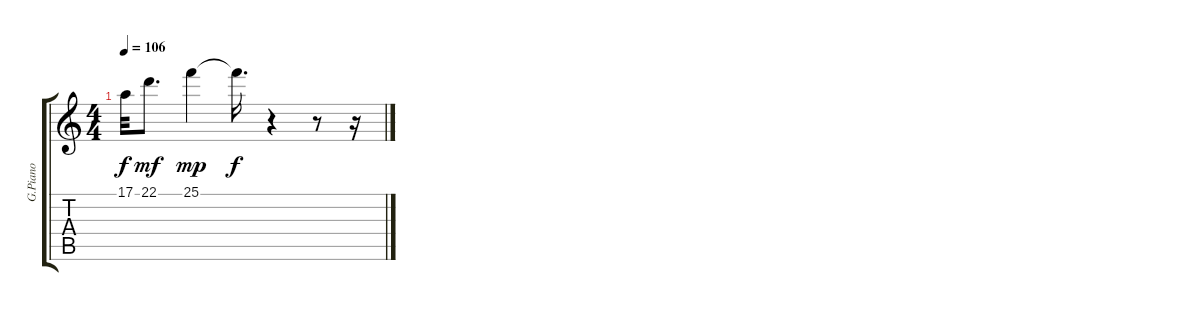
\track ("G.Piano" "G.Piano") {instrument acousticgrandpiano}
\staff {score tabs}
\tuning (E4 B3 G3 D3 A2 E2) {hide}
\ts (4 4)
\tempo 106
\clef g2
\ks c
17.1{t}.32{dy f} 22.1.8{d dy mf} 25.1.4{dy mp} 25.1{t}.16{d dy f} r.4 r.8 r.16
